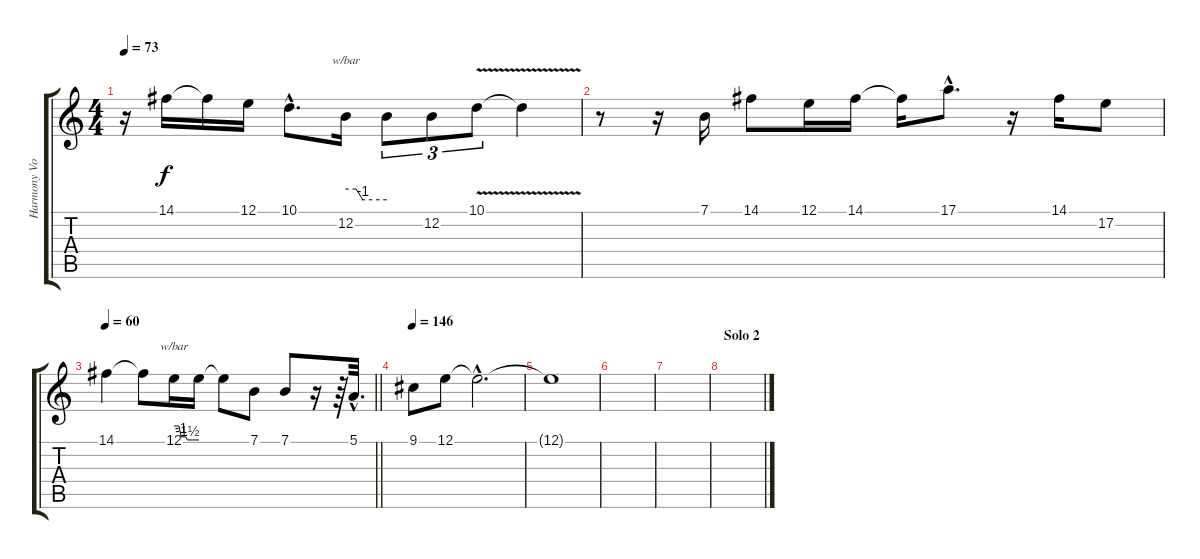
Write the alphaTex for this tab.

\track ("Harmony Voc." "Harmony Vo") {instrument flute}
\staff {score tabs}
\tuning (E4 B3 G3 D3 A2 E2) {hide}
\ts (4 4)
\tempo 73
\clef g2
\ks c
r.16{dy f} 14.1.16 14.1{t}.16 12.1.16 10.1{hac}.8{d} 12.2.16{tbe (custom default 0 0 15 0 25 -4 60 -4)} 12.2{t}.8{tu (3 2)} 12.2.8{tu (3 2)} 10.1{v}.8{tu (3 2)} 10.1{t}.4 |
r.8 r.16 7.1.16 14.1.8 12.1.16 14.1.16 14.1{t}.16 17.1{hac}.8{d} r.16 14.1.16 17.2.8 |
\tempo 60
\barLineRight lightlight
14.1.4 14.1{t}.8 12.1.16{tbe (custom default 0 0 12 0 17 -4 28 -4 32 -6 45 -6 60 -6)} 12.1{t}.16 12.1{t}.8 7.1.8 7.1.8 r.16 r.64 5.1{hac}.32{d} |
\tempo 146
9.1.8 12.1.8 12.1{hac t}.2{d} |
12.1{t}.1 |
|
|
\section ("" "Solo 2")
